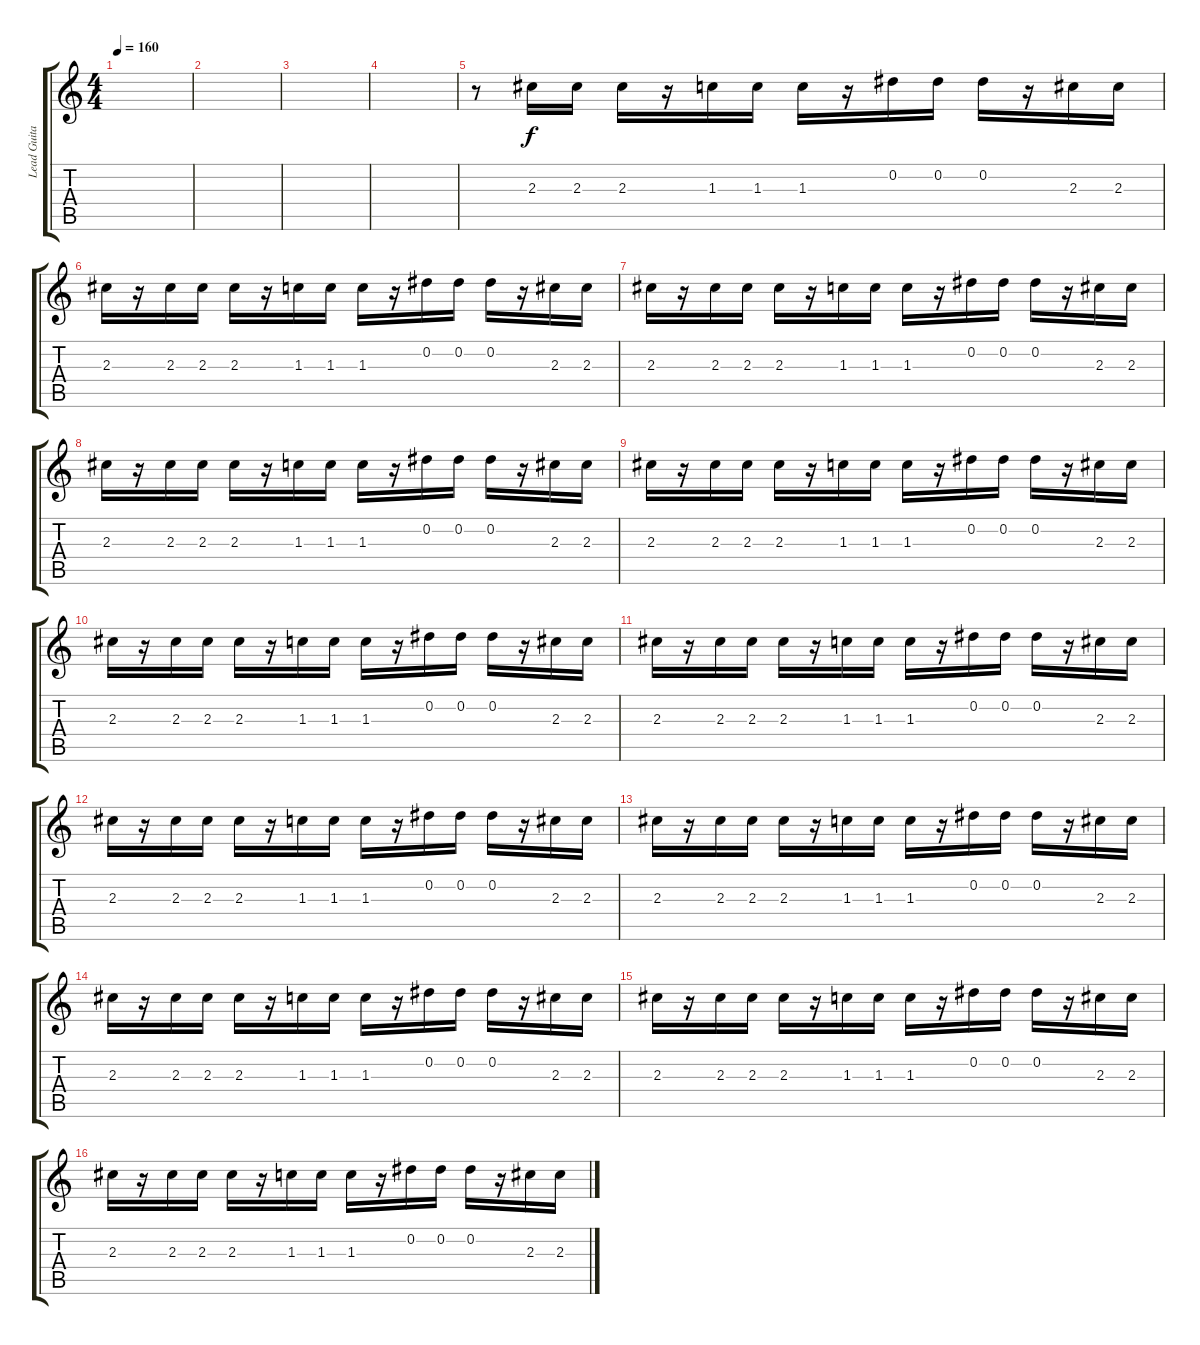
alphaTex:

\track ("Lead Guitar 3" "Lead Guita") {instrument distortionguitar}
\staff {score tabs}
\tuning (Ab4 Eb4 B3 Gb3 Db3 Ab2) {hide}
\ts (4 4)
\tempo 160
\clef g2
\ks c
|
|
|
|
\section ("" "")
r.8 2.3.16{dy f} 2.3.16 2.3.16 r.16 1.3.16 1.3.16 1.3.16 r.16 0.2.16 0.2.16 0.2.16 r.16 2.3.16 2.3.16 |
2.3.16 r.16 2.3.16 2.3.16 2.3.16 r.16 1.3.16 1.3.16 1.3.16 r.16 0.2.16 0.2.16 0.2.16 r.16 2.3.16 2.3.16 |
2.3.16 r.16 2.3.16 2.3.16 2.3.16 r.16 1.3.16 1.3.16 1.3.16 r.16 0.2.16 0.2.16 0.2.16 r.16 2.3.16 2.3.16 |
2.3.16 r.16 2.3.16 2.3.16 2.3.16 r.16 1.3.16 1.3.16 1.3.16 r.16 0.2.16 0.2.16 0.2.16 r.16 2.3.16 2.3.16 |
2.3.16 r.16 2.3.16 2.3.16 2.3.16 r.16 1.3.16 1.3.16 1.3.16 r.16 0.2.16 0.2.16 0.2.16 r.16 2.3.16 2.3.16 |
2.3.16 r.16 2.3.16 2.3.16 2.3.16 r.16 1.3.16 1.3.16 1.3.16 r.16 0.2.16 0.2.16 0.2.16 r.16 2.3.16 2.3.16 |
2.3.16 r.16 2.3.16 2.3.16 2.3.16 r.16 1.3.16 1.3.16 1.3.16 r.16 0.2.16 0.2.16 0.2.16 r.16 2.3.16 2.3.16 |
2.3.16 r.16 2.3.16 2.3.16 2.3.16 r.16 1.3.16 1.3.16 1.3.16 r.16 0.2.16 0.2.16 0.2.16 r.16 2.3.16 2.3.16 |
\section ("" "")
2.3.16 r.16 2.3.16 2.3.16 2.3.16 r.16 1.3.16 1.3.16 1.3.16 r.16 0.2.16 0.2.16 0.2.16 r.16 2.3.16 2.3.16 |
2.3.16 r.16 2.3.16 2.3.16 2.3.16 r.16 1.3.16 1.3.16 1.3.16 r.16 0.2.16 0.2.16 0.2.16 r.16 2.3.16 2.3.16 |
2.3.16 r.16 2.3.16 2.3.16 2.3.16 r.16 1.3.16 1.3.16 1.3.16 r.16 0.2.16 0.2.16 0.2.16 r.16 2.3.16 2.3.16 |
2.3.16 r.16 2.3.16 2.3.16 2.3.16 r.16 1.3.16 1.3.16 1.3.16 r.16 0.2.16 0.2.16 0.2.16 r.16 2.3.16 2.3.16
